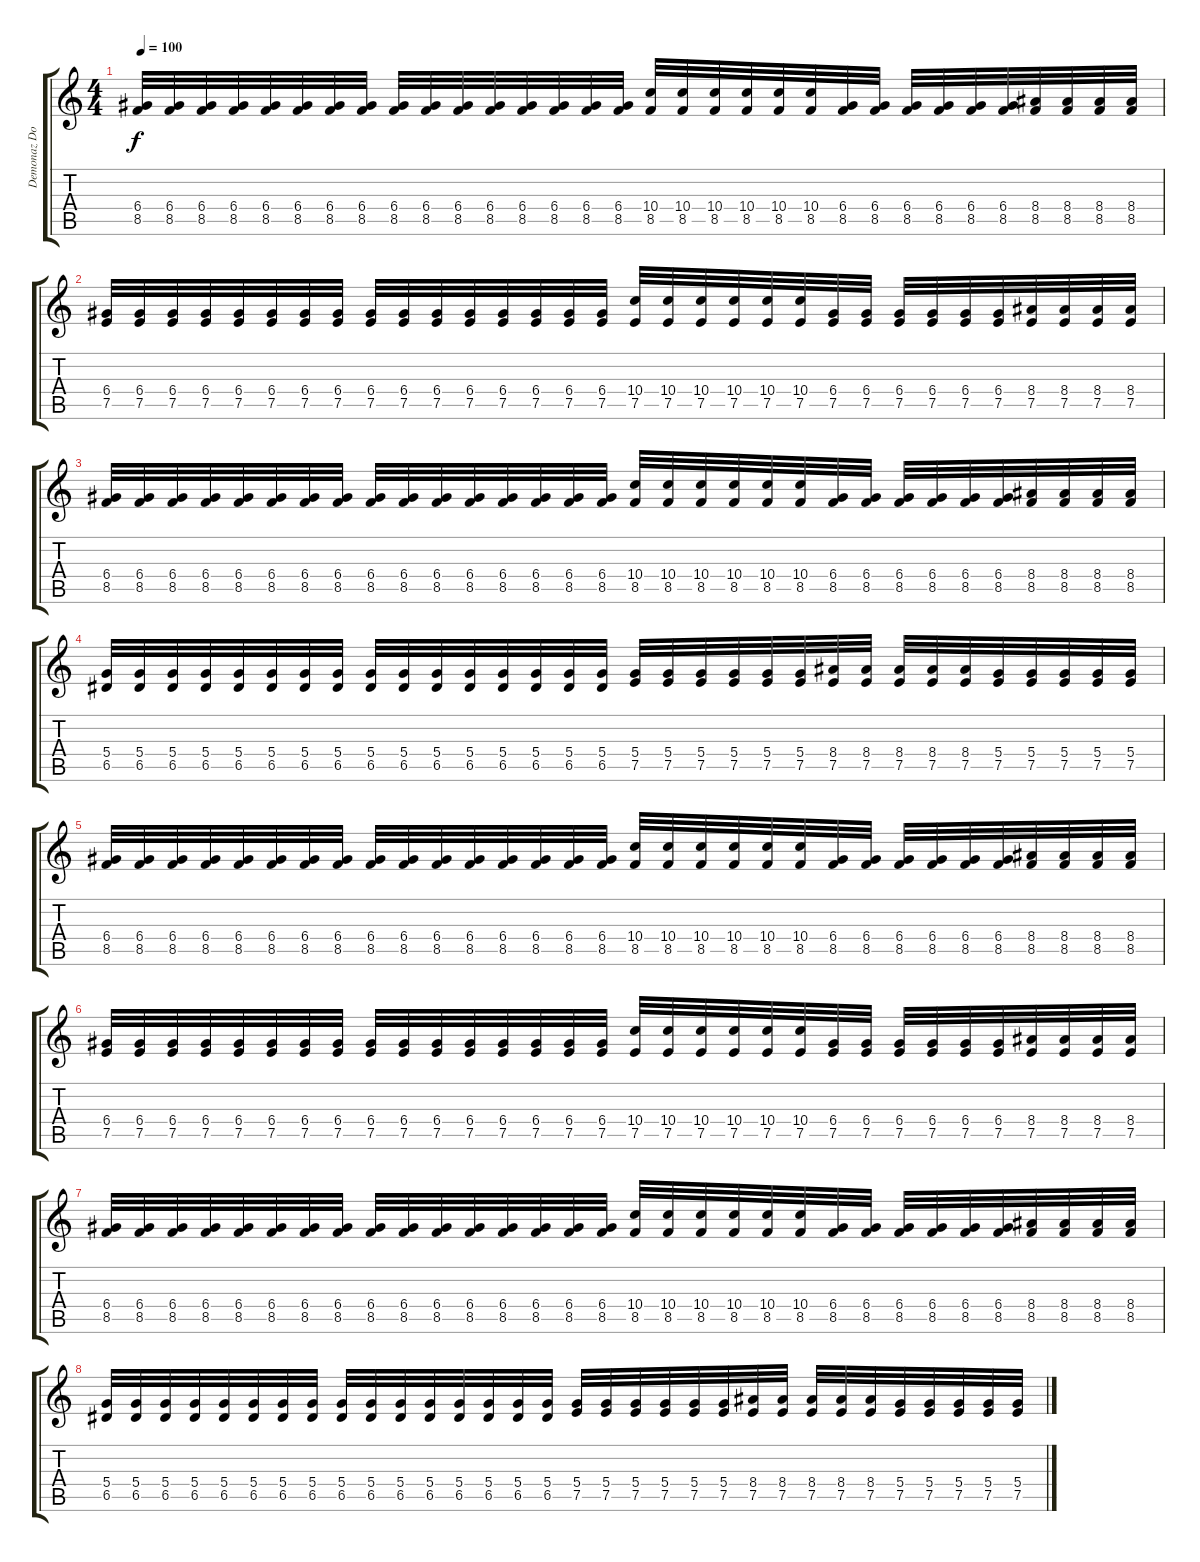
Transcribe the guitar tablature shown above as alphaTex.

\track ("Demonaz Doom Occulta" "Demonaz Do") {instrument distortionguitar}
\staff {score tabs}
\tuning (E4 B3 G3 D3 A2 E2) {hide}
\ts (4 4)
\tempo 100
\clef g2
\ks c
(6.4 8.5).32{dy f} (6.4 8.5).32 (6.4 8.5).32 (6.4 8.5).32 (6.4 8.5).32 (6.4 8.5).32 (6.4 8.5).32 (6.4 8.5).32 (6.4 8.5).32 (6.4 8.5).32 (6.4 8.5).32 (6.4 8.5).32 (6.4 8.5).32 (6.4 8.5).32 (6.4 8.5).32 (6.4 8.5).32 (10.4 8.5).32 (10.4 8.5).32 (10.4 8.5).32 (10.4 8.5).32 (10.4 8.5).32 (10.4 8.5).32 (6.4 8.5).32 (6.4 8.5).32 (6.4 8.5).32 (6.4 8.5).32 (6.4 8.5).32 (6.4 8.5).32 (8.4 8.5).32 (8.4 8.5).32 (8.4 8.5).32 (8.4 8.5).32 |
(6.4 7.5).32 (6.4 7.5).32 (6.4 7.5).32 (6.4 7.5).32 (6.4 7.5).32 (6.4 7.5).32 (6.4 7.5).32 (6.4 7.5).32 (6.4 7.5).32 (6.4 7.5).32 (6.4 7.5).32 (6.4 7.5).32 (6.4 7.5).32 (6.4 7.5).32 (6.4 7.5).32 (6.4 7.5).32 (10.4 7.5).32 (10.4 7.5).32 (10.4 7.5).32 (10.4 7.5).32 (10.4 7.5).32 (10.4 7.5).32 (6.4 7.5).32 (6.4 7.5).32 (6.4 7.5).32 (6.4 7.5).32 (6.4 7.5).32 (6.4 7.5).32 (8.4 7.5).32 (8.4 7.5).32 (8.4 7.5).32 (8.4 7.5).32 |
(6.4 8.5).32 (6.4 8.5).32 (6.4 8.5).32 (6.4 8.5).32 (6.4 8.5).32 (6.4 8.5).32 (6.4 8.5).32 (6.4 8.5).32 (6.4 8.5).32 (6.4 8.5).32 (6.4 8.5).32 (6.4 8.5).32 (6.4 8.5).32 (6.4 8.5).32 (6.4 8.5).32 (6.4 8.5).32 (10.4 8.5).32 (10.4 8.5).32 (10.4 8.5).32 (10.4 8.5).32 (10.4 8.5).32 (10.4 8.5).32 (6.4 8.5).32 (6.4 8.5).32 (6.4 8.5).32 (6.4 8.5).32 (6.4 8.5).32 (6.4 8.5).32 (8.4 8.5).32 (8.4 8.5).32 (8.4 8.5).32 (8.4 8.5).32 |
(5.4 6.5).32 (5.4 6.5).32 (5.4 6.5).32 (5.4 6.5).32 (5.4 6.5).32 (5.4 6.5).32 (5.4 6.5).32 (5.4 6.5).32 (5.4 6.5).32 (5.4 6.5).32 (5.4 6.5).32 (5.4 6.5).32 (5.4 6.5).32 (5.4 6.5).32 (5.4 6.5).32 (5.4 6.5).32 (5.4 7.5).32 (5.4 7.5).32 (5.4 7.5).32 (5.4 7.5).32 (5.4 7.5).32 (5.4 7.5).32 (8.4 7.5).32 (8.4 7.5).32 (8.4 7.5).32 (8.4 7.5).32 (8.4 7.5).32 (5.4 7.5).32 (5.4 7.5).32 (5.4 7.5).32 (5.4 7.5).32 (5.4 7.5).32 |
(6.4 8.5).32 (6.4 8.5).32 (6.4 8.5).32 (6.4 8.5).32 (6.4 8.5).32 (6.4 8.5).32 (6.4 8.5).32 (6.4 8.5).32 (6.4 8.5).32 (6.4 8.5).32 (6.4 8.5).32 (6.4 8.5).32 (6.4 8.5).32 (6.4 8.5).32 (6.4 8.5).32 (6.4 8.5).32 (10.4 8.5).32 (10.4 8.5).32 (10.4 8.5).32 (10.4 8.5).32 (10.4 8.5).32 (10.4 8.5).32 (6.4 8.5).32 (6.4 8.5).32 (6.4 8.5).32 (6.4 8.5).32 (6.4 8.5).32 (6.4 8.5).32 (8.4 8.5).32 (8.4 8.5).32 (8.4 8.5).32 (8.4 8.5).32 |
(6.4 7.5).32 (6.4 7.5).32 (6.4 7.5).32 (6.4 7.5).32 (6.4 7.5).32 (6.4 7.5).32 (6.4 7.5).32 (6.4 7.5).32 (6.4 7.5).32 (6.4 7.5).32 (6.4 7.5).32 (6.4 7.5).32 (6.4 7.5).32 (6.4 7.5).32 (6.4 7.5).32 (6.4 7.5).32 (10.4 7.5).32 (10.4 7.5).32 (10.4 7.5).32 (10.4 7.5).32 (10.4 7.5).32 (10.4 7.5).32 (6.4 7.5).32 (6.4 7.5).32 (6.4 7.5).32 (6.4 7.5).32 (6.4 7.5).32 (6.4 7.5).32 (8.4 7.5).32 (8.4 7.5).32 (8.4 7.5).32 (8.4 7.5).32 |
(6.4 8.5).32 (6.4 8.5).32 (6.4 8.5).32 (6.4 8.5).32 (6.4 8.5).32 (6.4 8.5).32 (6.4 8.5).32 (6.4 8.5).32 (6.4 8.5).32 (6.4 8.5).32 (6.4 8.5).32 (6.4 8.5).32 (6.4 8.5).32 (6.4 8.5).32 (6.4 8.5).32 (6.4 8.5).32 (10.4 8.5).32 (10.4 8.5).32 (10.4 8.5).32 (10.4 8.5).32 (10.4 8.5).32 (10.4 8.5).32 (6.4 8.5).32 (6.4 8.5).32 (6.4 8.5).32 (6.4 8.5).32 (6.4 8.5).32 (6.4 8.5).32 (8.4 8.5).32 (8.4 8.5).32 (8.4 8.5).32 (8.4 8.5).32 |
(5.4 6.5).32 (5.4 6.5).32 (5.4 6.5).32 (5.4 6.5).32 (5.4 6.5).32 (5.4 6.5).32 (5.4 6.5).32 (5.4 6.5).32 (5.4 6.5).32 (5.4 6.5).32 (5.4 6.5).32 (5.4 6.5).32 (5.4 6.5).32 (5.4 6.5).32 (5.4 6.5).32 (5.4 6.5).32 (5.4 7.5).32 (5.4 7.5).32 (5.4 7.5).32 (5.4 7.5).32 (5.4 7.5).32 (5.4 7.5).32 (8.4 7.5).32 (8.4 7.5).32 (8.4 7.5).32 (8.4 7.5).32 (8.4 7.5).32 (5.4 7.5).32 (5.4 7.5).32 (5.4 7.5).32 (5.4 7.5).32 (5.4 7.5).32
